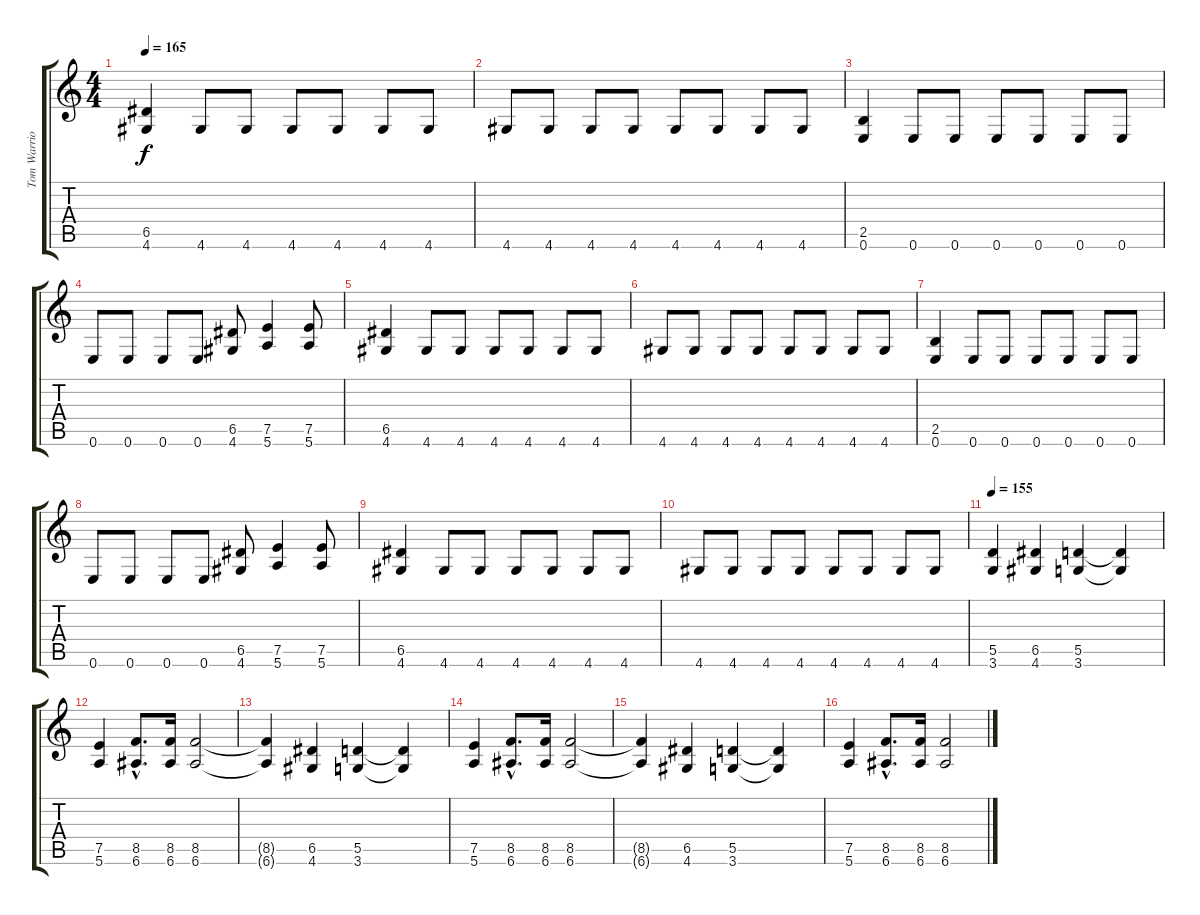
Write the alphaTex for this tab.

\track ("Tom Warrior" "Tom Warrio") {instrument distortionguitar}
\staff {score tabs}
\tuning (E4 B3 G3 D3 A2 E2) {hide}
\ts (4 4)
\tempo 165
\clef g2
\ks c
(6.5 4.6).4{dy f} 4.6.8 4.6.8 4.6.8 4.6.8 4.6.8 4.6.8 |
4.6.8 4.6.8 4.6.8 4.6.8 4.6.8 4.6.8 4.6.8 4.6.8 |
(2.5 0.6).4 0.6.8 0.6.8 0.6.8 0.6.8 0.6.8 0.6.8 |
0.6.8 0.6.8 0.6.8 0.6.8 (6.5 4.6).8 (7.5 5.6).4 (7.5 5.6).8 |
(6.5 4.6).4 4.6.8 4.6.8 4.6.8 4.6.8 4.6.8 4.6.8 |
4.6.8 4.6.8 4.6.8 4.6.8 4.6.8 4.6.8 4.6.8 4.6.8 |
(2.5 0.6).4 0.6.8 0.6.8 0.6.8 0.6.8 0.6.8 0.6.8 |
0.6.8 0.6.8 0.6.8 0.6.8 (6.5 4.6).8 (7.5 5.6).4 (7.5 5.6).8 |
(6.5 4.6).4 4.6.8 4.6.8 4.6.8 4.6.8 4.6.8 4.6.8 |
4.6.8 4.6.8 4.6.8 4.6.8 4.6.8 4.6.8 4.6.8 4.6.8 |
\tempo 155
(5.5 3.6).4 (6.5 4.6).4 (5.5 3.6).4 (5.5{t} 3.6{t}).4 |
(7.5 5.6).4 (8.5{hac} 6.6{hac}).8{d} (8.5 6.6).16 (8.5 6.6).2 |
(8.5{t} 6.6{t}).4 (6.5 4.6).4 (5.5 3.6).4 (5.5{t} 3.6{t}).4 |
(7.5 5.6).4 (8.5{hac} 6.6{hac}).8{d} (8.5 6.6).16 (8.5 6.6).2 |
(8.5{t} 6.6{t}).4 (6.5 4.6).4 (5.5 3.6).4 (5.5{t} 3.6{t}).4 |
(7.5 5.6).4 (8.5{hac} 6.6{hac}).8{d} (8.5 6.6).16 (8.5 6.6).2
